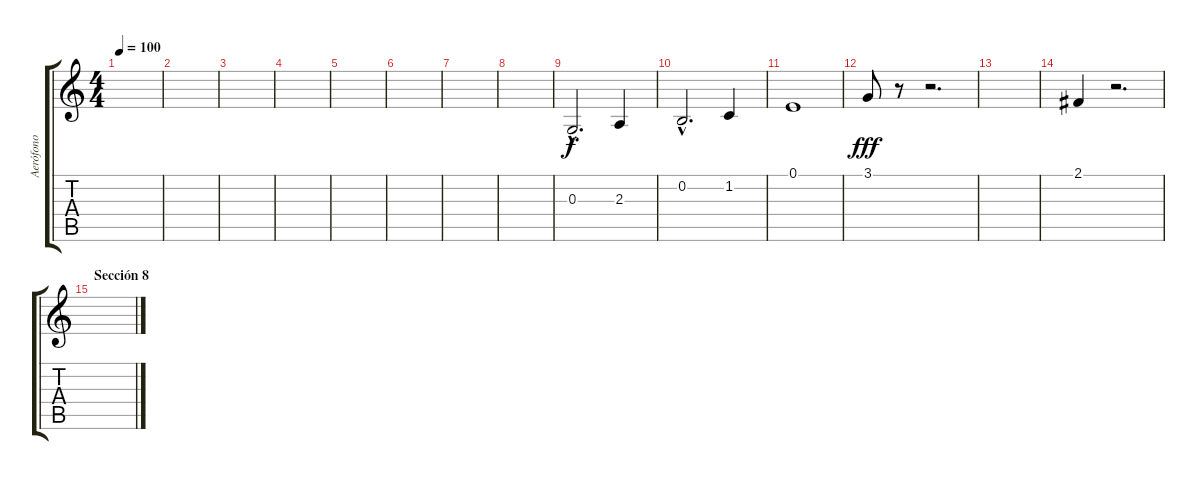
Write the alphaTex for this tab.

\track ("Aerófono" "Aerófono") {instrument trumpet}
\staff {score tabs}
\tuning (E4 B3 G3 D3 A2 E2) {hide}
\ts (4 4)
\tempo 100
\clef g2
\ks c
|
|
|
|
|
|
|
|
0.3{hac}.2{d} 2.3.4 |
0.2{hac}.2{d} 1.2.4 |
0.1.1 |
3.1.8{dy fff} r.8 r.2{d} |
|
2.1.4 r.2{d} |
\section ("" "Sección 8")
